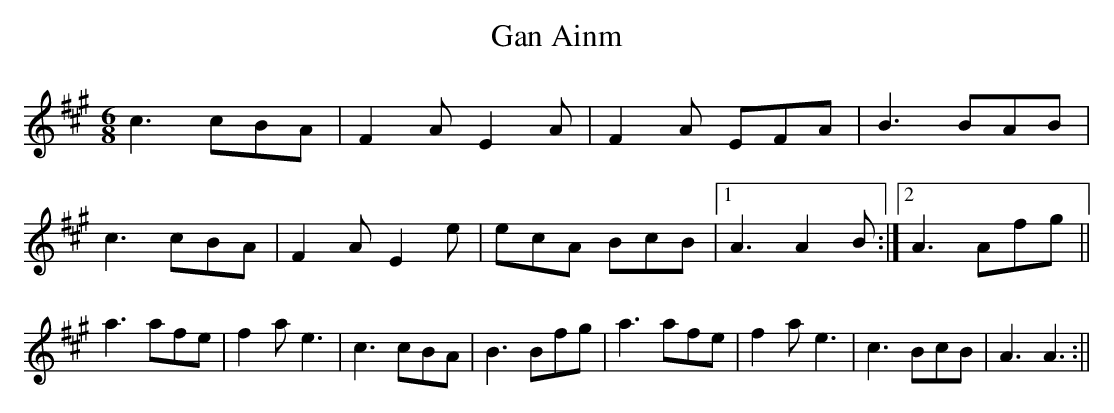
X:1
T:Gan Ainm
M:6/8
L:1/8
K:A
c3 cBA|F2A E2A|F2A EFA|B3 BAB|c3 cBA|F2A E2e|ecA BcB|1A3 A2B:|2A3 Afg||\
a3 afe|f2a e3|c3 cBA|B3 Bfg|a3 afe|f2a e3|c3 BcB|A3 A3:||
